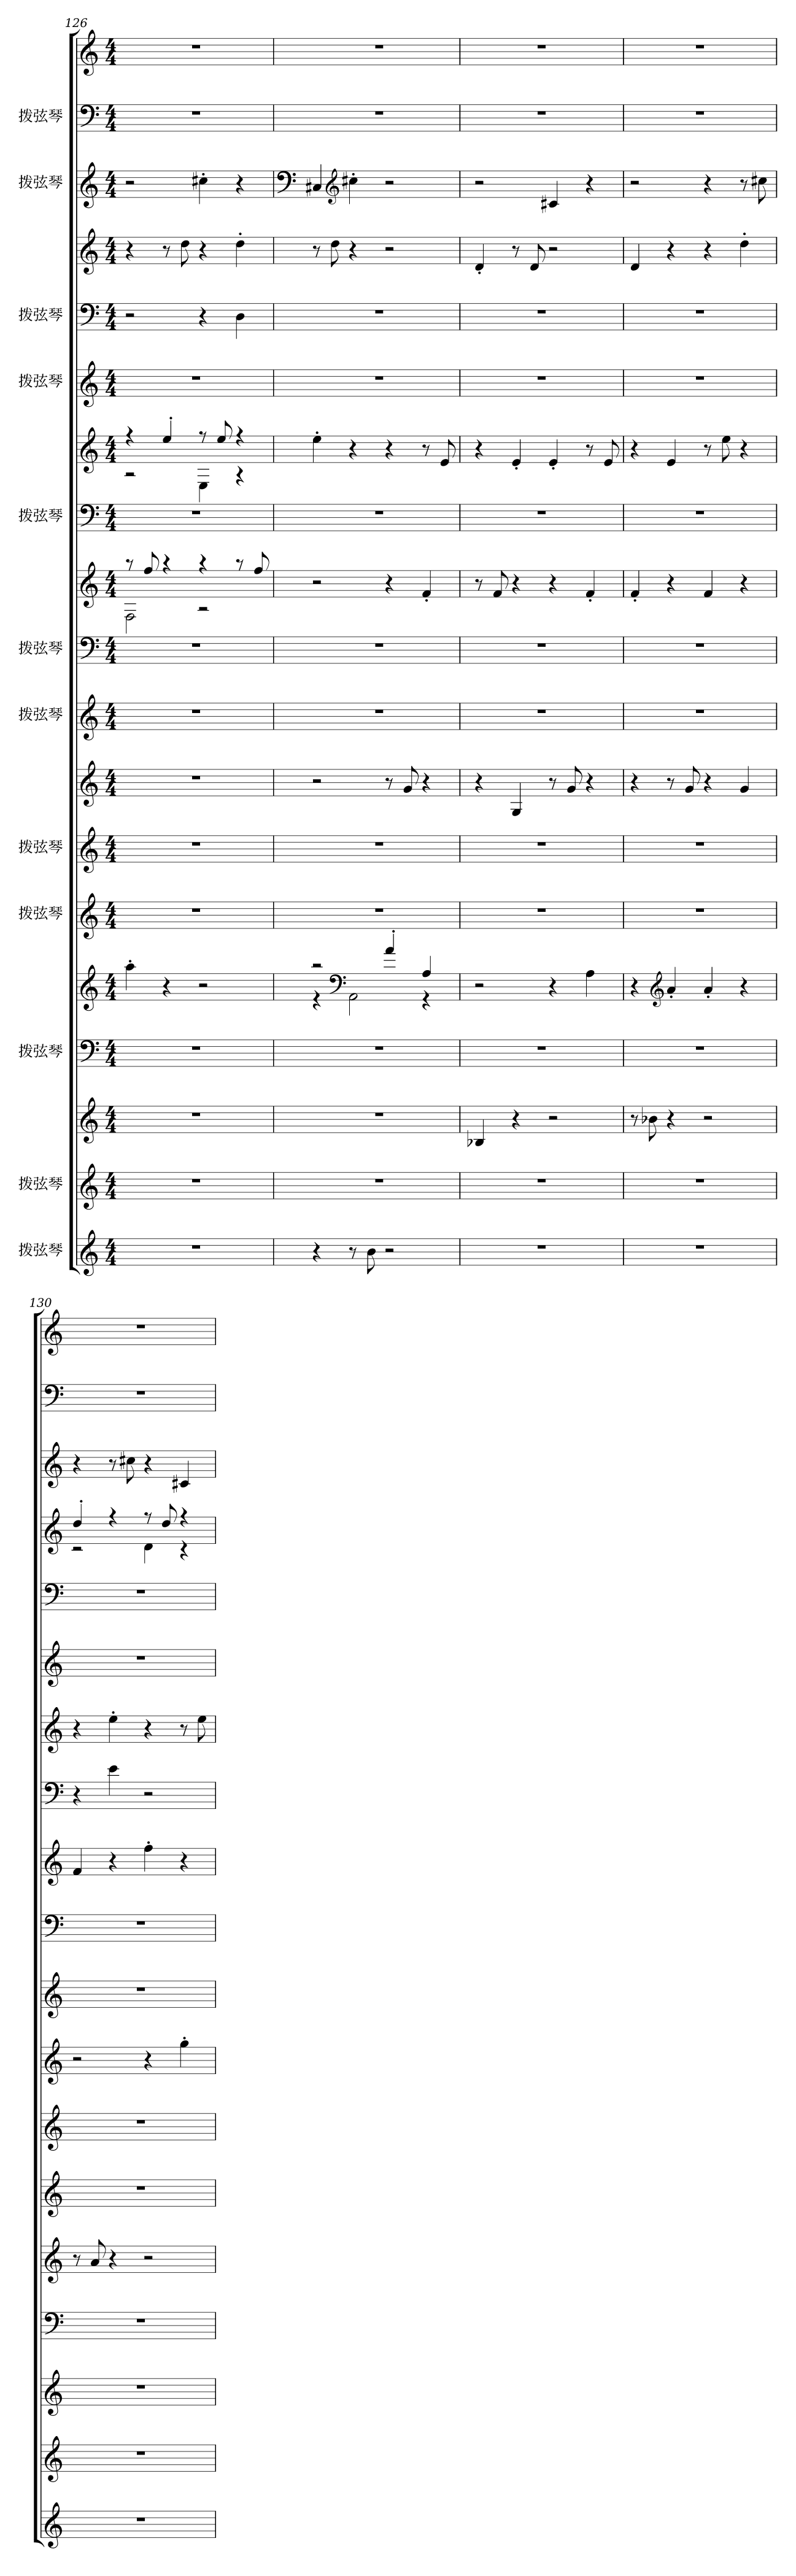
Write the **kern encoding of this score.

**kern	**kern	**kern	**kern	**kern	**kern	**kern	**kern	**kern	**kern	**kern	**kern	**kern	**kern	**kern	**kern	**kern	**kern	**kern
*part12	*part11	*part11	*part10	*part10	*part9	*part8	*part8	*part7	*part6	*part6	*part5	*part5	*part4	*part3	*part3	*part2	*part1	*part1
*staff19	*staff18	*staff17	*staff16	*staff15	*staff14	*staff13	*staff12	*staff11	*staff10	*staff9	*staff8	*staff7	*staff6	*staff5	*staff4	*staff3	*staff2	*staff1
*I"拨弦琴	*I"拨弦琴	*	*I"拨弦琴	*	*I"拨弦琴	*I"拨弦琴	*	*I"拨弦琴	*I"拨弦琴	*	*I"拨弦琴	*	*I"拨弦琴	*I"拨弦琴	*	*I"拨弦琴	*I"拨弦琴	*
*clefG2	*clefG2	*clefG2	*clefF4	*clefG2	*clefG2	*clefG2	*clefG2	*clefG2	*clefF4	*clefG2	*clefF4	*clefG2	*clefG2	*clefF4	*clefG2	*clefG2	*clefF4	*clefG2
*k[]	*k[]	*k[]	*k[]	*k[]	*k[]	*k[]	*k[]	*k[]	*k[]	*k[]	*k[]	*k[]	*k[]	*k[]	*k[]	*k[]	*k[]	*k[]
*M4/4	*M4/4	*M4/4	*M4/4	*M4/4	*M4/4	*M4/4	*M4/4	*M4/4	*M4/4	*M4/4	*M4/4	*M4/4	*M4/4	*M4/4	*M4/4	*M4/4	*M4/4	*M4/4
=126	=126	=126	=126	=126	=126	=126	=126	=126	=126	=126	=126	=126	=126	=126	=126	=126	=126	=126
*	*	*	*	*	*	*	*	*	*	*^	*	*^	*	*	*	*	*	*
1r	1r	1r	1r	4aa'\	1r	1r	1r	1r	1r	8r	2F\	1r	4r	2r	1r	2r	4r	2r	1r	1r
.	.	.	.	.	.	.	.	.	.	8ff/	.	.	.	.	.	.	.	.	.	.
.	.	.	.	4r	.	.	.	.	.	4r	.	.	4ee'/	.	.	.	8r	.	.	.
.	.	.	.	.	.	.	.	.	.	.	.	.	.	.	.	.	8dd\	.	.	.
.	.	.	.	2r	.	.	.	.	.	4r	2r	.	8r	4E\	.	4r	4r	4cc#X'\	.	.
.	.	.	.	.	.	.	.	.	.	.	.	.	8ee/	.	.	.	.	.	.	.
.	.	.	.	.	.	.	.	.	.	8r	.	.	4r	4r	.	4D\	4dd'\	4r	.	.
.	.	.	.	.	.	.	.	.	.	8ff/	.	.	.	.	.	.	.	.	.	.
*	*	*	*	*	*	*	*	*	*	*v	*v	*	*v	*v	*	*	*	*	*	*
=127	=127	=127	=127	=127	=127	=127	=127	=127	=127	=127	=127	=127	=127	=127	=127	=127	=127	=127
*	*	*	*	*	*	*	*	*	*	*	*	*	*	*	*	*clefF4	*	*
*	*	*	*	*^	*	*	*	*	*	*	*	*	*	*	*	*	*	*
4r	1r	1r	1r	2r	4r	1r	1r	2r	1r	1r	2r	1r	4ee'\	1r	1r	8r	4C#X/	1r	1r
.	.	.	.	.	.	.	.	.	.	.	.	.	.	.	.	8dd\	.	.	.
*	*	*	*	*clefF4	*	*	*	*	*	*	*	*	*	*	*	*	*clefG2	*	*
8r	.	.	.	.	2AA\	.	.	.	.	.	.	.	4r	.	.	4r	4cc#X'\	.	.
8b\	.	.	.	.	.	.	.	.	.	.	.	.	.	.	.	.	.	.	.
2r	.	.	.	4a'/	.	.	.	8r	.	.	4r	.	4r	.	.	2r	2r	.	.
.	.	.	.	.	.	.	.	8g/	.	.	.	.	.	.	.	.	.	.	.
.	.	.	.	4A/	4r	.	.	4r	.	.	4f'/	.	8r	.	.	.	.	.	.
.	.	.	.	.	.	.	.	.	.	.	.	.	8e/	.	.	.	.	.	.
*	*	*	*	*v	*v	*	*	*	*	*	*	*	*	*	*	*	*	*	*
=128	=128	=128	=128	=128	=128	=128	=128	=128	=128	=128	=128	=128	=128	=128	=128	=128	=128	=128
1r	1r	4B-X/	1r	2r	1r	1r	4r	1r	1r	8r	1r	4r	1r	1r	4d'/	2r	1r	1r
.	.	.	.	.	.	.	.	.	.	8f/	.	.	.	.	.	.	.	.
.	.	4r	.	.	.	.	4G/	.	.	4r	.	4e'/	.	.	8r	.	.	.
.	.	.	.	.	.	.	.	.	.	.	.	.	.	.	8d/	.	.	.
.	.	2r	.	4r	.	.	8r	.	.	4r	.	4e'/	.	.	2r	4c#X/	.	.
.	.	.	.	.	.	.	8g/	.	.	.	.	.	.	.	.	.	.	.
.	.	.	.	4A\	.	.	4r	.	.	4f'/	.	8r	.	.	.	4r	.	.
.	.	.	.	.	.	.	.	.	.	.	.	8e/	.	.	.	.	.	.
!!LO:PB:g=z
=129	=129	=129	=129	=129	=129	=129	=129	=129	=129	=129	=129	=129	=129	=129	=129	=129	=129	=129
1r	1r	8r	1r	4r	1r	1r	4r	1r	1r	4f'/	1r	4r	1r	1r	4d/	2r	1r	1r
.	.	8b-X\	.	.	.	.	.	.	.	.	.	.	.	.	.	.	.	.
*	*	*	*	*clefG2	*	*	*	*	*	*	*	*	*	*	*	*	*	*
.	.	4r	.	4a'/	.	.	8r	.	.	4r	.	4e/	.	.	4r	.	.	.
.	.	.	.	.	.	.	8g/	.	.	.	.	.	.	.	.	.	.	.
.	.	2r	.	4a'/	.	.	4r	.	.	4f/	.	8r	.	.	4r	4r	.	.
.	.	.	.	.	.	.	.	.	.	.	.	8ee\	.	.	.	.	.	.
.	.	.	.	4r	.	.	4g/	.	.	4r	.	4r	.	.	4dd'\	8r	.	.
.	.	.	.	.	.	.	.	.	.	.	.	.	.	.	.	8cc#X\	.	.
=130	=130	=130	=130	=130	=130	=130	=130	=130	=130	=130	=130	=130	=130	=130	=130	=130	=130	=130
*	*	*	*	*	*	*	*	*	*	*	*	*	*	*	*^	*	*	*
1r	1r	1r	1r	8r	1r	1r	2r	1r	1r	4f/	4r	4r	1r	1r	4dd'/	2r	4r	1r	1r
.	.	.	.	8a/	.	.	.	.	.	.	.	.	.	.	.	.	.	.	.
.	.	.	.	4r	.	.	.	.	.	4r	4e\	4ee'\	.	.	4r	.	8r	.	.
.	.	.	.	.	.	.	.	.	.	.	.	.	.	.	.	.	8cc#X\	.	.
.	.	.	.	2r	.	.	4r	.	.	4ff'\	2r	4r	.	.	8r	4d\	4r	.	.
.	.	.	.	.	.	.	.	.	.	.	.	.	.	.	8dd/	.	.	.	.
.	.	.	.	.	.	.	4gg'\	.	.	4r	.	8r	.	.	4r	4r	4c#X/	.	.
.	.	.	.	.	.	.	.	.	.	.	.	8ee\	.	.	.	.	.	.	.
*	*	*	*	*	*	*	*	*	*	*	*	*	*	*	*v	*v	*	*	*
=	=	=	=	=	=	=	=	=	=	=	=	=	=	=	=	=	=	=
*-	*-	*-	*-	*-	*-	*-	*-	*-	*-	*-	*-	*-	*-	*-	*-	*-	*-	*-
